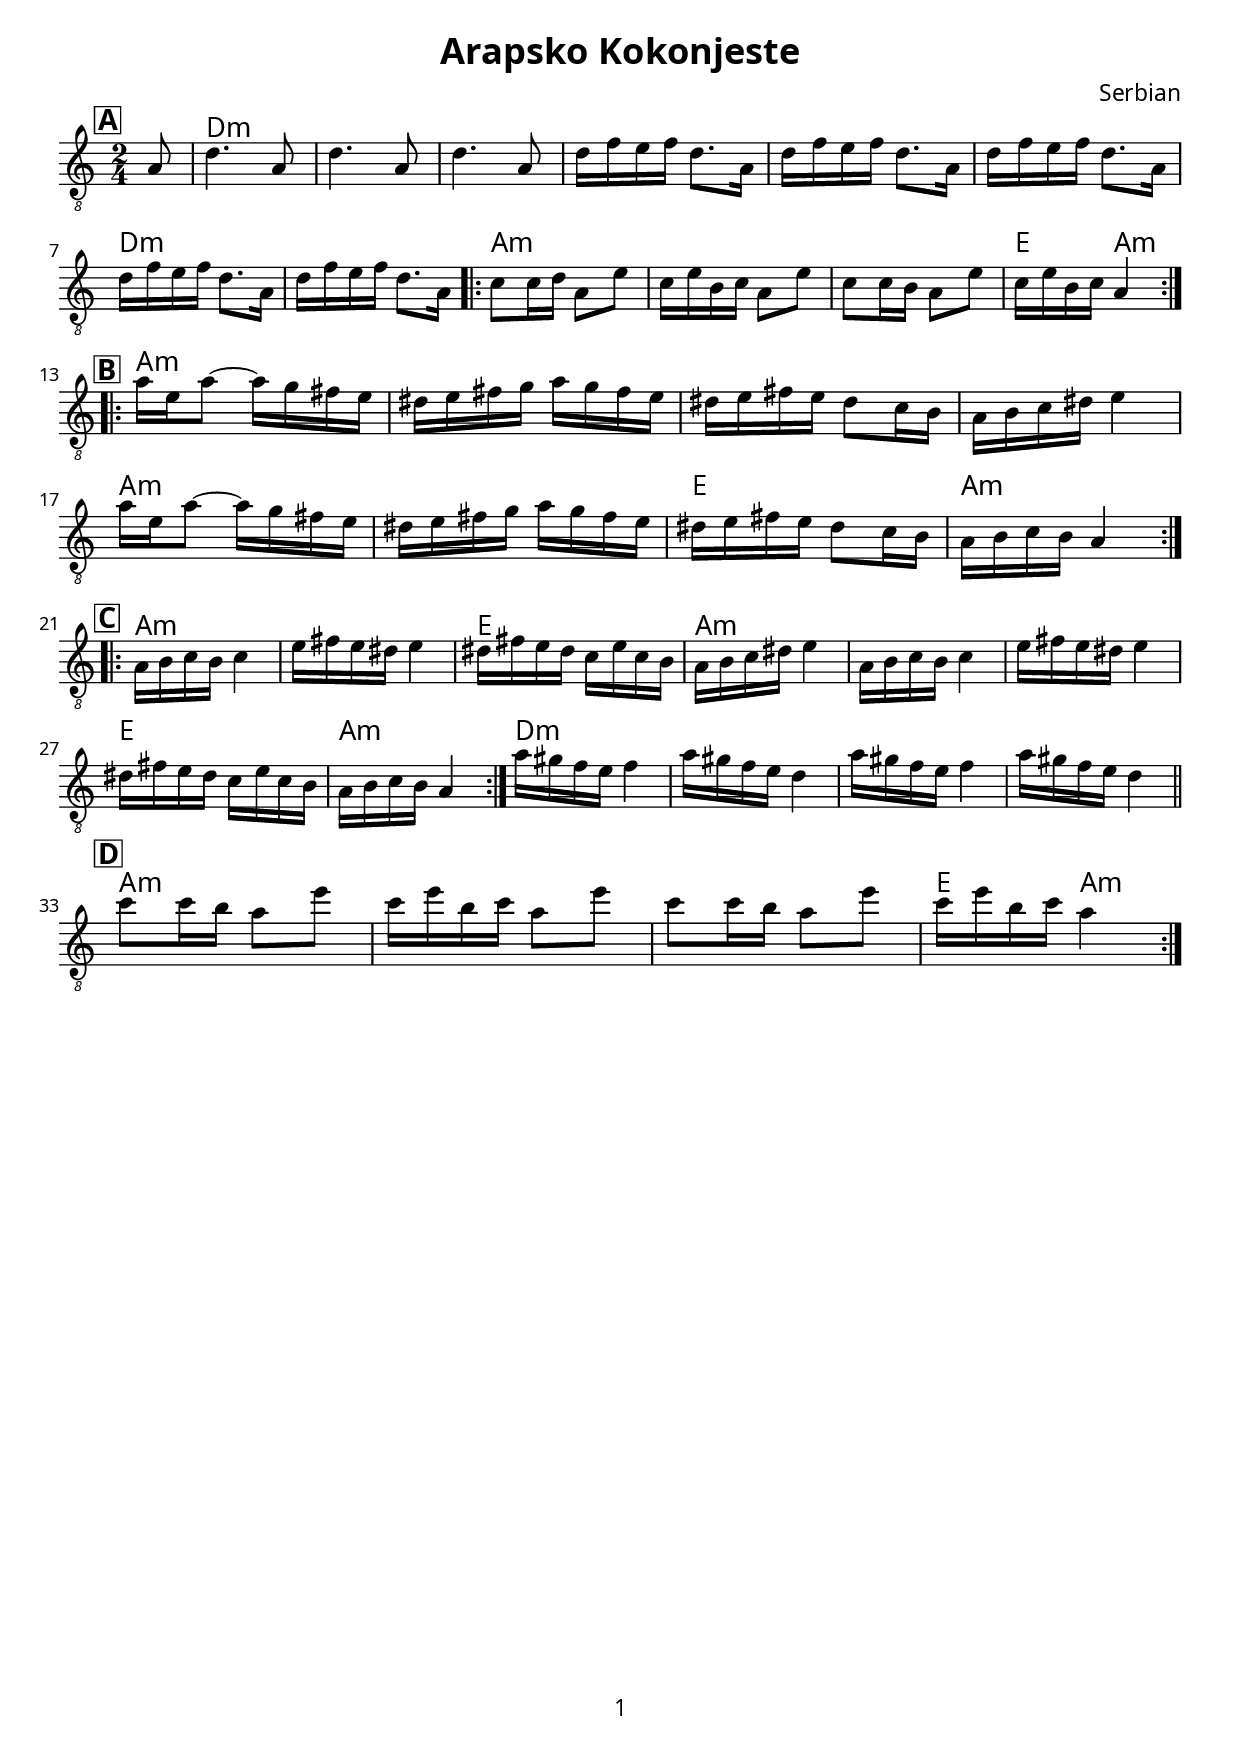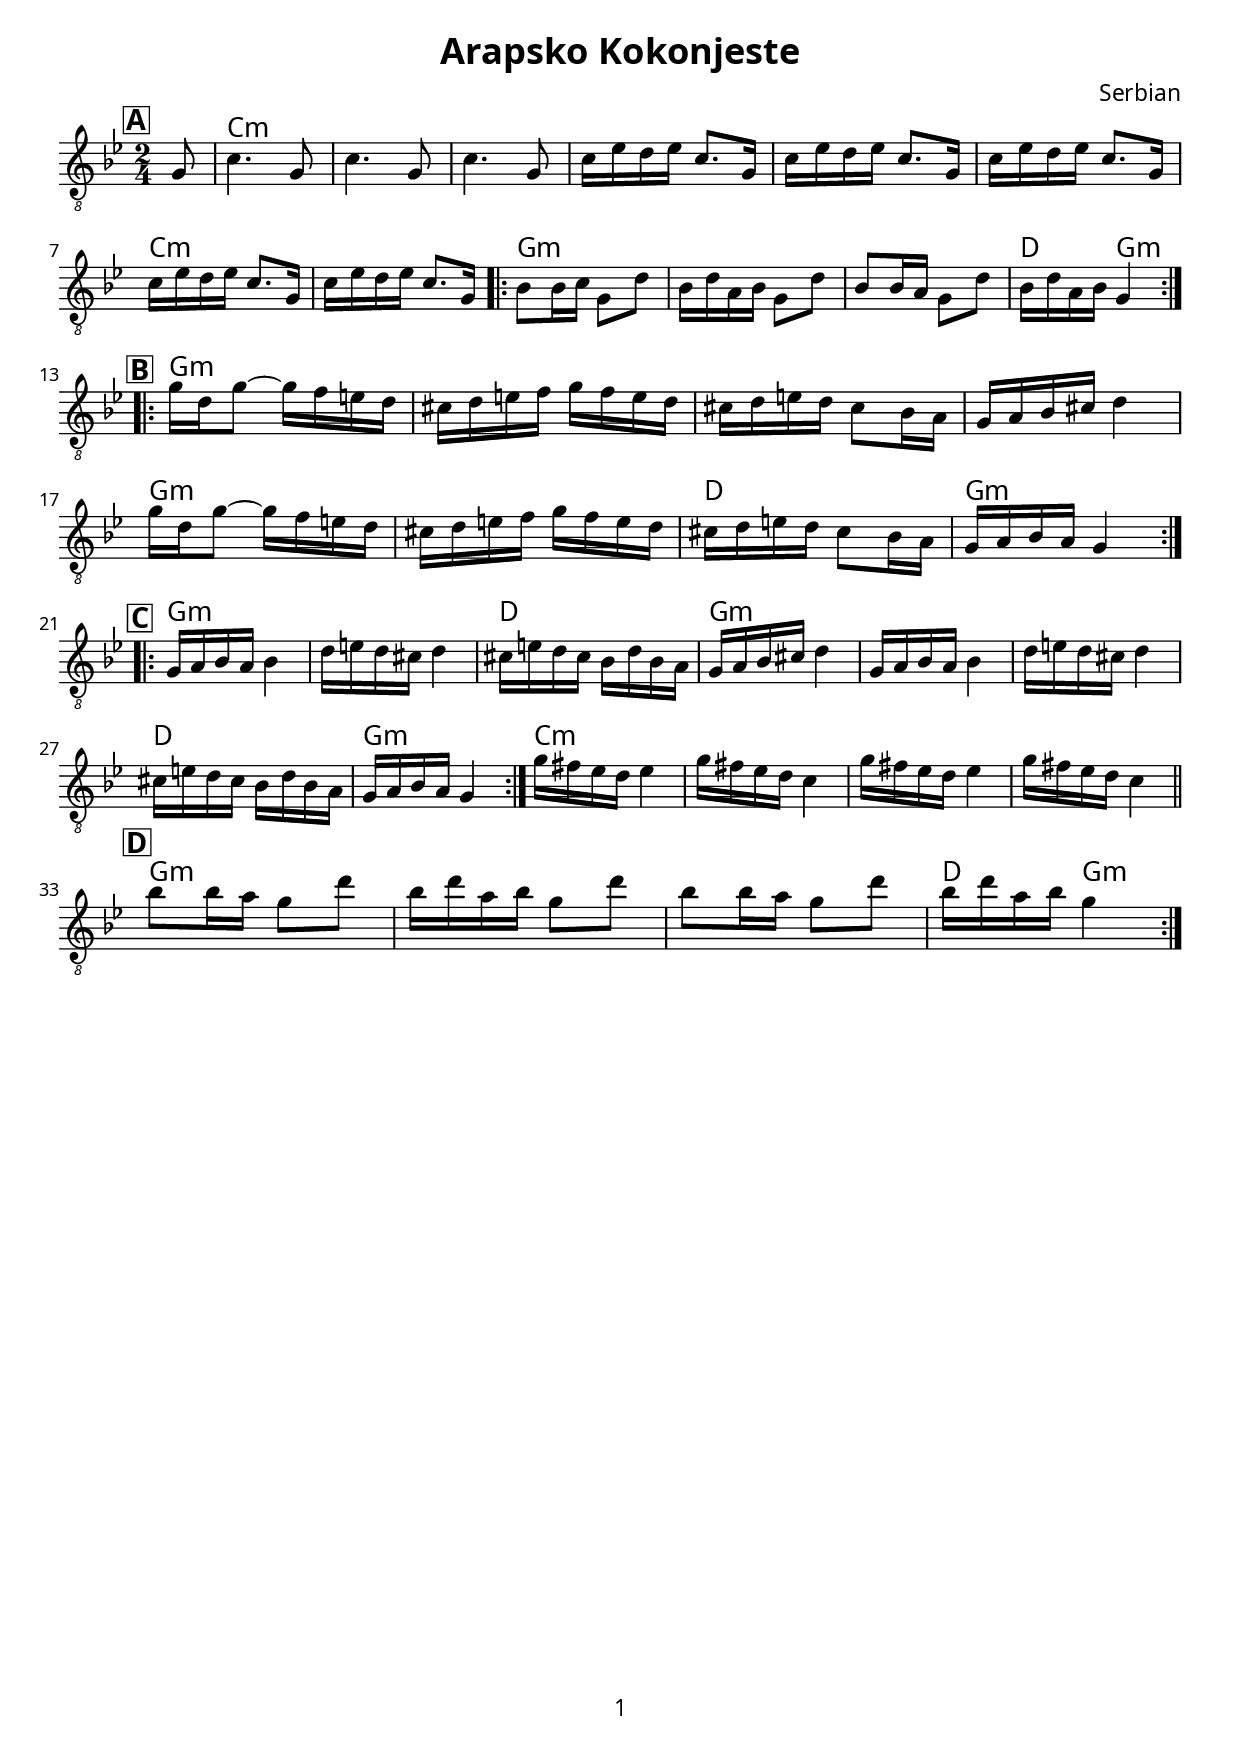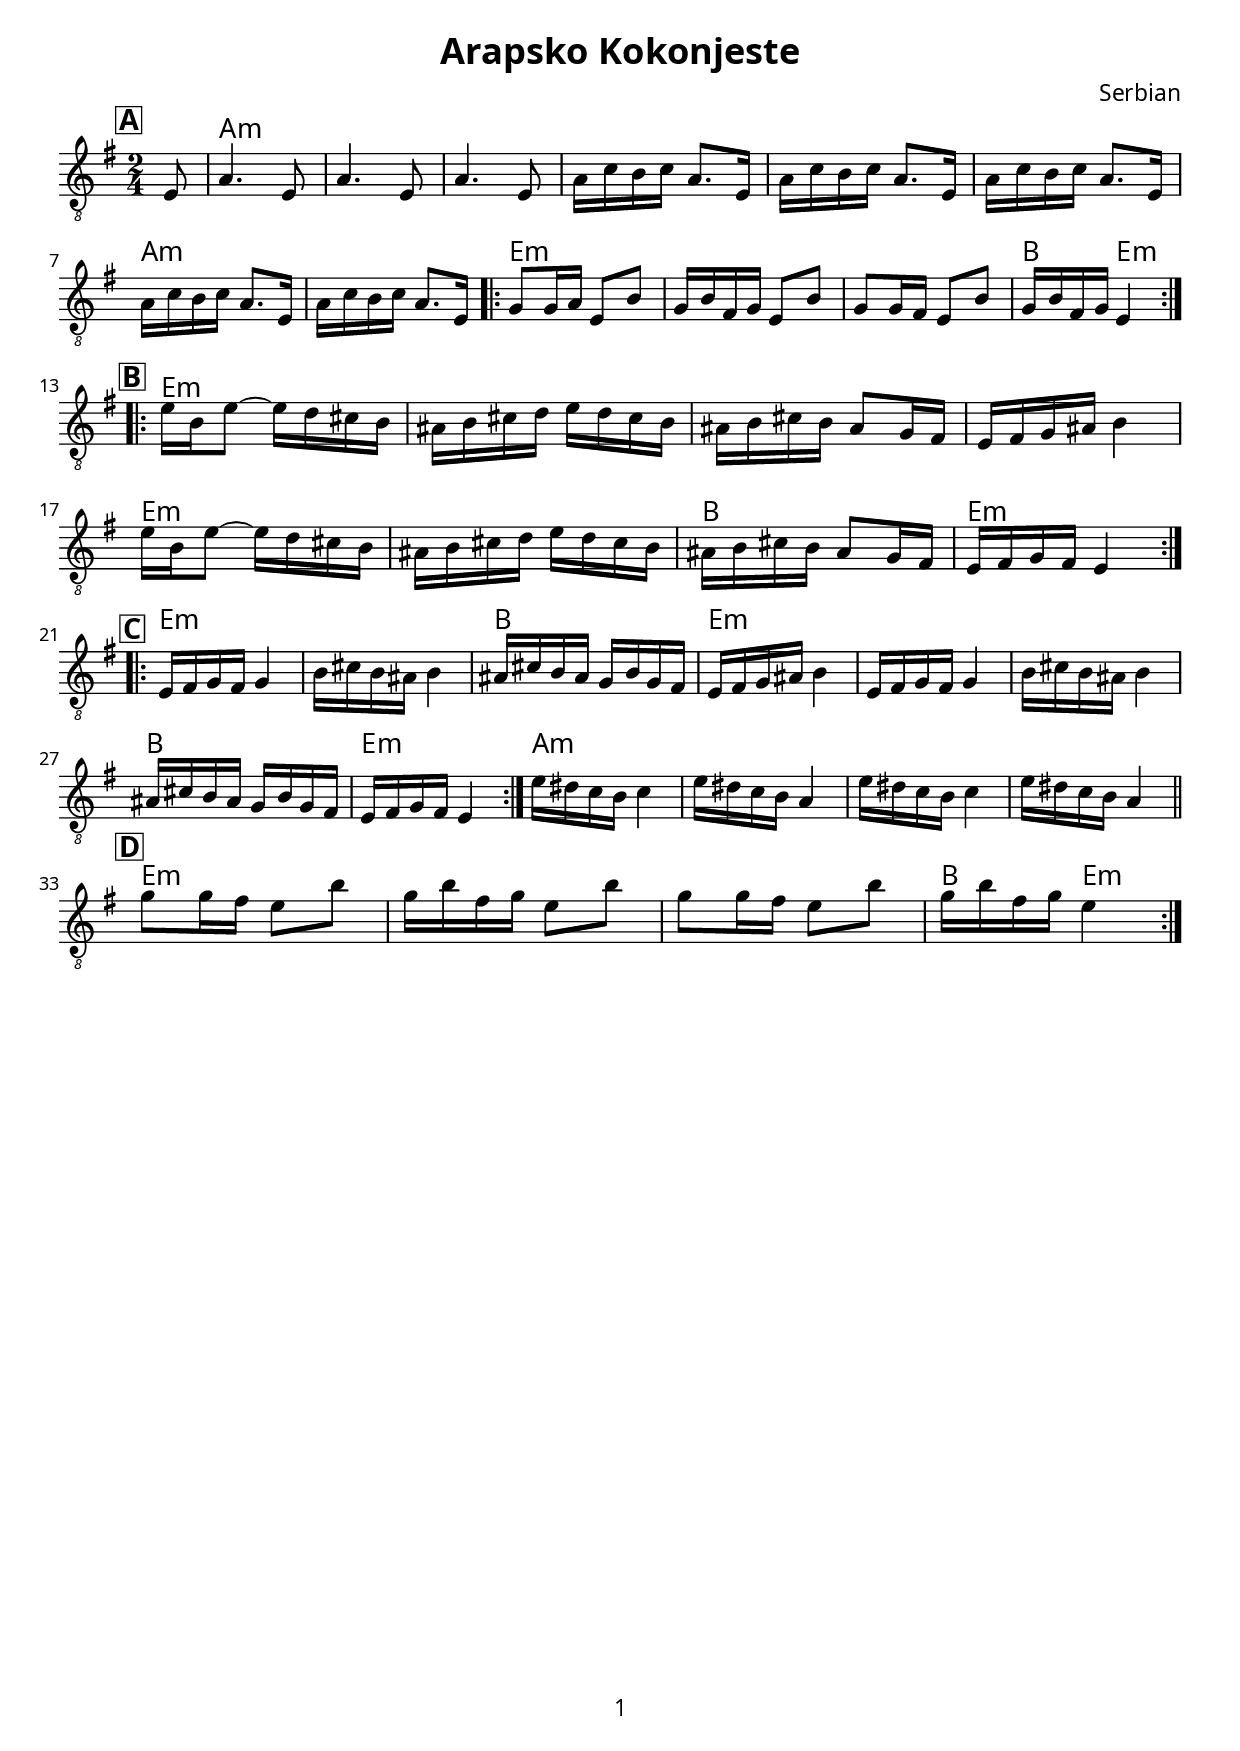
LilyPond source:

% {{{ PARAMETRI
  myTitle = "Arapsko Kokonjeste"
  mySubTitle = "Serbian"
  myKey = \key bes \major
  myTime = \time 2/4 
  myTempo =  #(ly:make-moment 190 4)
% }}}

% INTESTAZIONE {{{
\version "2.18.2"

\header {
  title = \myTitle
  composer = \mySubTitle
}

\paper{
  print-first-page-number = ##t
  oddHeaderMarkup = \markup \null
  evenHeaderMarkup = \markup \null
  oddFooterMarkup = \markup {
    \fill-line {
      \on-the-fly \print-page-number-check-first
      \fromproperty #'page:page-number-string
    }
  }
  evenFooterMarkup = \oddFooterMarkup
  #(set-global-staff-size 10)

  myStaffSize = #20
  fonts = #(make-pango-font-tree
  "FontAwesome"
  "FontAwesome"
  "FontAwesome"
  (/ myStaffSize 20))
}

global = {
  \myKey
  \numericTimeSignature
  \myTime
  \set Score.markFormatter = #format-mark-box-alphabet
}
\layout { indent = #0 }
%}}}

% {{{ PARTE A
  temaA = {
    \partial 8 g8 |
    c4. g8 | c4. g8 | c4. g8 | c16 ees d ees c8. g16 | 
    c16 ees d ees c8. g16 | c16 ees d ees c8. g16 | c16 ees d ees c8. g16 | c16 ees d ees c8. g16 | 
    \repeat volta 2 {
      bes8 bes16 c g8 d' | bes16 d a bes g8 d' | bes8 bes16 a g8 d' | bes16 d a bes g4 |
    } 
  }

  accordiA = \chordmode{
    \partial 8 s8 |
    c2:m | c2:m | c2:m | c2:m | c2:m | c2:m | c2:m | c2:m |
    \repeat volta 2{
      g2:m | g2:m | g2:m | d4 g4:m | 
    }
  }
% }}}

% {{{ PARTE B
  temaB = {
    \repeat volta 2 {
      g'16 d g8~ g16 f e d | cis d e f g f e d | cis d e d cis8 bes16 a | g a bes cis d4 |
      g16 d g8~ g16 f e d | cis d e f g f e d | cis d e d cis8 bes16 a | g a bes a g4 |
    } 
  }

  accordiB = \chordmode{
    \repeat volta 2{
      g2:m | g2:m | g2:m | g2:m | 
      g2:m | g2:m | d2 | g2:m | 
    }
  }
% }}}

% {{{ PARTE C
  temaC = {
    \repeat volta 2 {
      g16 a bes a bes4 | d16 e d cis d4 | cis16 e d cis bes d bes a | g a bes cis d4 | 
      g,16 a bes a bes4 | d16 e d cis d4 | cis16 e d cis bes d bes a | g a bes a g4 |
    } 
    g'16 fis ees d ees4 | g16 fis ees d c4 | g'16 fis ees d ees4 | g16 fis ees d c4 |
  }

  accordiC = \chordmode{
    \repeat volta 2{
      g2:m | g2:m | d2 | g2:m | 
      g2:m | g2:m | d2 | g2:m | 
    }
    c2:m | c2:m | c2:m | c2:m | 
  }
% }}}

% {{{ PARTE D
  temaD = {
    \repeat volta 2 {
      bes'8 bes16 a g8 d' | bes16 d a bes g8 d' | bes bes16 a g8 d' | bes16 d a bes16 g4 |
    } 
  }

  accordiD = \chordmode{
    \repeat volta 2{
      g2:m | g2:m | g2:m | d4 g4:m |
    }
  }
% }}}

% LYRICS {{{
testoCompleto=\markup { }
% }}}

% SCORE {{{
tema = \relative c' {
  \global 
  \mark \default
  \temaA \break
  \mark \default
  \temaB \break
  \mark \default
  \temaC \break \bar "||"
  \mark \default
  \temaD 
}

chordsPart ={
  \new ChordNames {
    \set chordChanges = ##t
    \accordiA
    \accordiB
    \accordiC
    \accordiD
  }
}

temaPart = \new Staff \with {
  instrumentName = ""
  midiInstrument = "piano"
} { \clef "treble_8" \tema }

scoreContent = << 
  \chordsPart
  \temaPart
>>
%}}}

% {{{ BOOKS
  \book{
    \bookOutputSuffix "C"
    \score {
      \scoreContent
      \layout {}
      \midi { \context { \Score tempoWholesPerMinute = #(ly:make-moment 190 4) } }
    }
    \testoCompleto
  }

  \book{
    \bookOutputSuffix "Bb"
    \score { \transpose c d {\scoreContent} }
    \testoCompleto
  }

  \book{
    \bookOutputSuffix "Eb"
    \score { \transpose ees c { \scoreContent } }
    \testoCompleto
  }
% }}}
